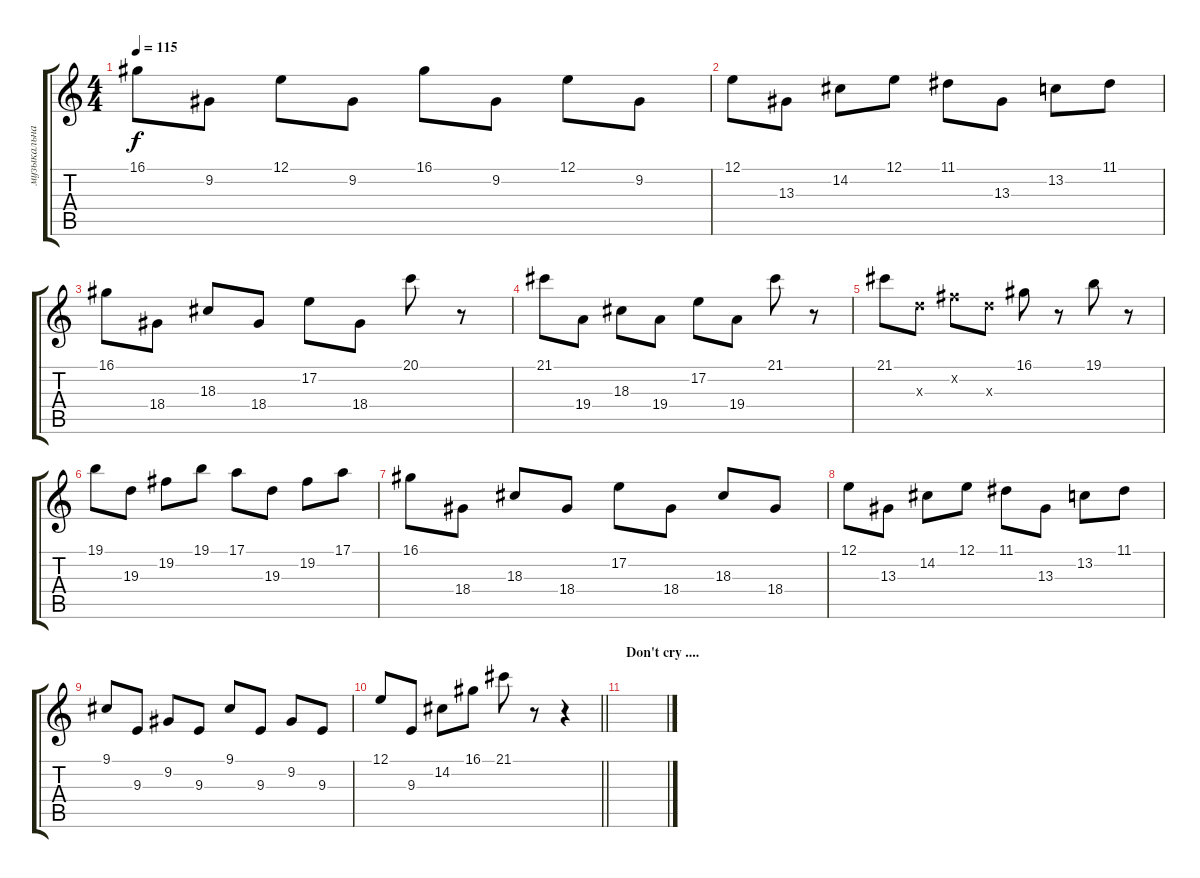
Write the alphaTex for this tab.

\track ("музыкальная шкатулка" "музыкальна") {instrument electricpiano1}
\staff {score tabs}
\tuning (E4 B3 G3 D3 A2 E2) {hide}
\ts (4 4)
\tempo 115
\clef g2
\ks c
16.1.8{dy f} 9.2.8 12.1.8 9.2.8 16.1.8 9.2.8 12.1.8 9.2.8 |
12.1.8 13.3.8 14.2.8 12.1.8 11.1.8 13.3.8 13.2.8 11.1.8 |
16.1.8 18.4.8 18.3.8 18.4.8 17.2.8 18.4.8 20.1.8 r.8 |
21.1.8 19.4.8 18.3.8 19.4.8 17.2.8 19.4.8 21.1.8 r.8 |
21.1.8 19.3{x}.8 19.2{x}.8 19.3{x}.8 16.1.8 r.8 19.1.8 r.8 |
19.1.8 19.3.8 19.2.8 19.1.8 17.1.8 19.3.8 19.2.8 17.1.8 |
16.1.8 18.4.8 18.3.8 18.4.8 17.2.8 18.4.8 18.3.8 18.4.8 |
12.1.8 13.3.8 14.2.8 12.1.8 11.1.8 13.3.8 13.2.8 11.1.8 |
9.1.8 9.3.8 9.2.8 9.3.8 9.1.8 9.3.8 9.2.8 9.3.8 |
\barLineRight lightlight
12.1.8 9.3.8 14.2.8 16.1.8 21.1.8 r.8 r.4 |
\section ("" "Don't cry ....")
